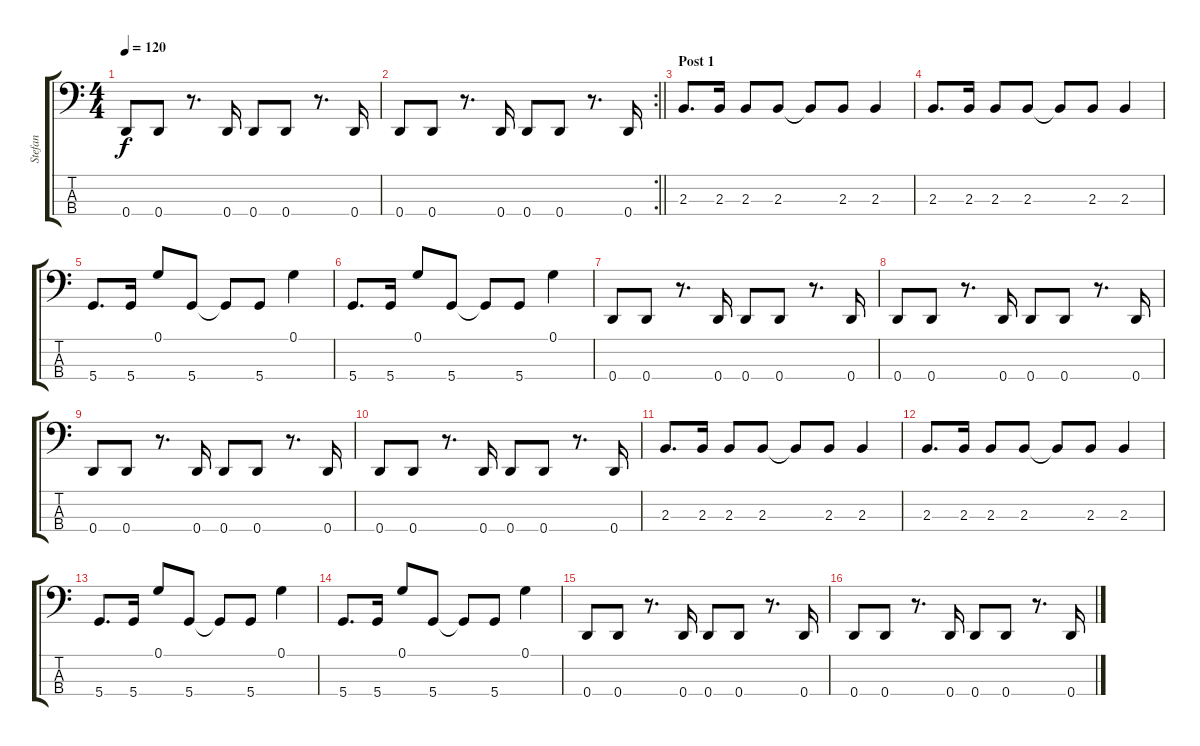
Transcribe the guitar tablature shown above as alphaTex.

\track ("Stefan" "Stefan") {instrument electricbassfinger}
\staff {score tabs}
\tuning (G2 D2 A1 D1) {hide}
\ts (4 4)
\tempo 120
\clef f4
\ks c
0.4.8{dy f} 0.4.8 r.8{d} 0.4.16 0.4.8 0.4.8 r.8{d} 0.4.16 |
\rc 2
\barLineRight lightlight
0.4.8 0.4.8 r.8{d} 0.4.16 0.4.8 0.4.8 r.8{d} 0.4.16 |
\section ("" "Post 1")
2.3.8{d} 2.3.16 2.3.8 2.3.8 2.3{t}.8 2.3.8 2.3.4 |
2.3.8{d} 2.3.16 2.3.8 2.3.8 2.3{t}.8 2.3.8 2.3.4 |
5.4.8{d} 5.4.16 0.1.8 5.4.8 5.4{t}.8 5.4.8 0.1.4 |
5.4.8{d} 5.4.16 0.1.8 5.4.8 5.4{t}.8 5.4.8 0.1.4 |
0.4.8 0.4.8 r.8{d} 0.4.16 0.4.8 0.4.8 r.8{d} 0.4.16 |
0.4.8 0.4.8 r.8{d} 0.4.16 0.4.8 0.4.8 r.8{d} 0.4.16 |
0.4.8 0.4.8 r.8{d} 0.4.16 0.4.8 0.4.8 r.8{d} 0.4.16 |
0.4.8 0.4.8 r.8{d} 0.4.16 0.4.8 0.4.8 r.8{d} 0.4.16 |
2.3.8{d} 2.3.16 2.3.8 2.3.8 2.3{t}.8 2.3.8 2.3.4 |
2.3.8{d} 2.3.16 2.3.8 2.3.8 2.3{t}.8 2.3.8 2.3.4 |
5.4.8{d} 5.4.16 0.1.8 5.4.8 5.4{t}.8 5.4.8 0.1.4 |
5.4.8{d} 5.4.16 0.1.8 5.4.8 5.4{t}.8 5.4.8 0.1.4 |
0.4.8 0.4.8 r.8{d} 0.4.16 0.4.8 0.4.8 r.8{d} 0.4.16 |
0.4.8 0.4.8 r.8{d} 0.4.16 0.4.8 0.4.8 r.8{d} 0.4.16
